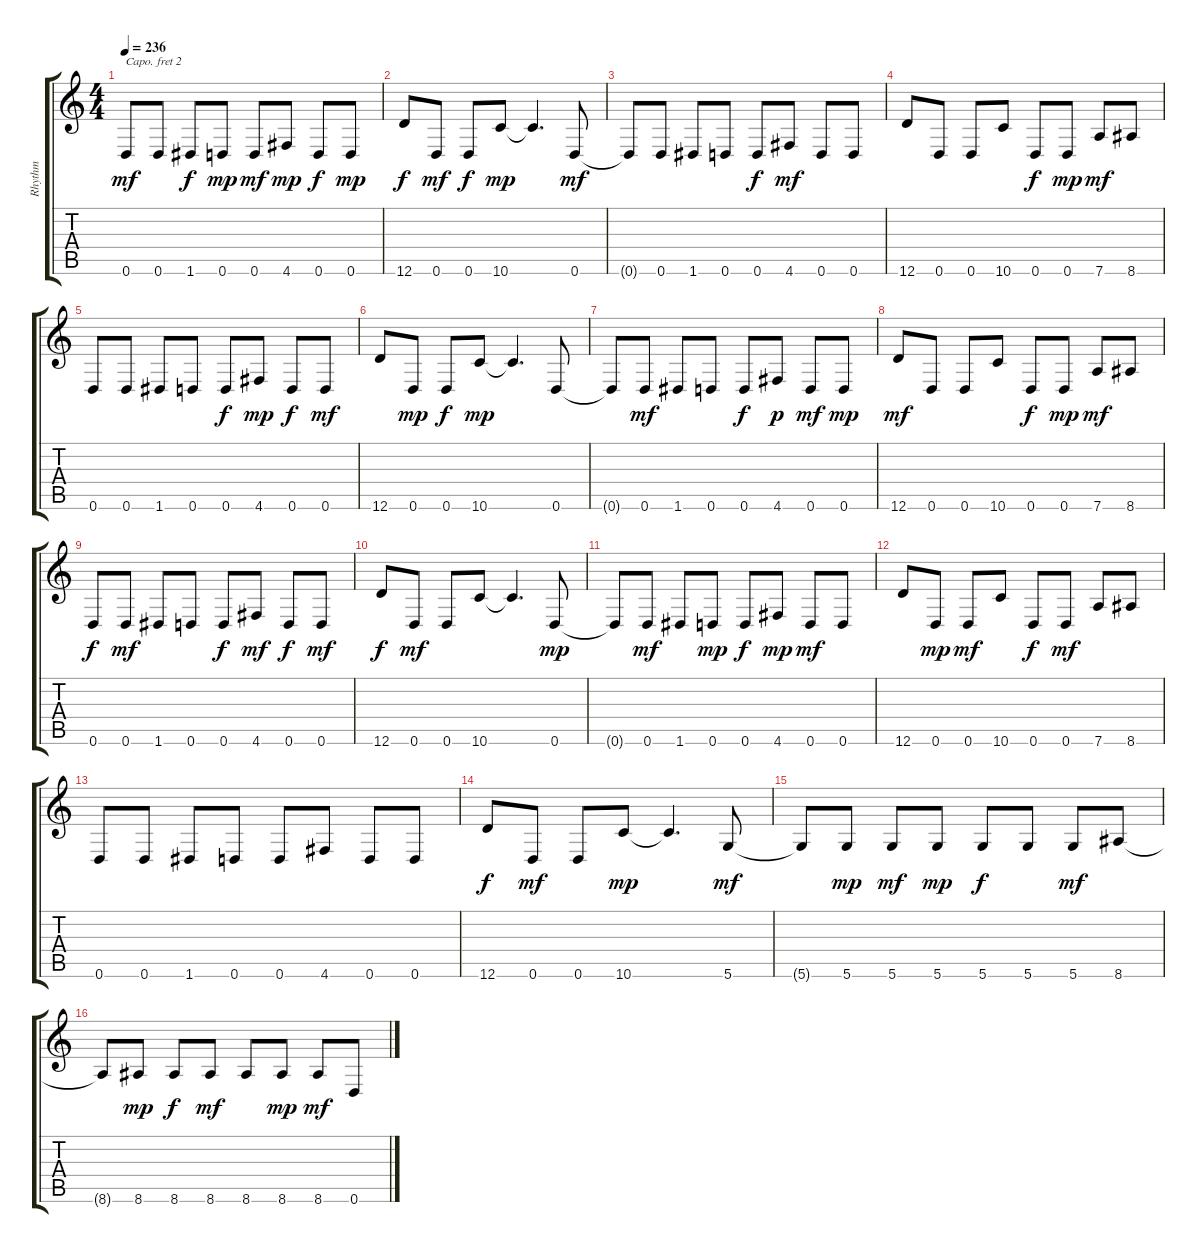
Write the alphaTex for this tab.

\track ("Rhythm" "Rhythm") {instrument distortionguitar}
\staff {score tabs}
\capo 2
\tuning (D4 A3 F3 C3 G2 C2) {hide}
\ts (4 4)
\tempo 236
\clef g2
\ks c
0.6.8{dy mf} 0.6.8 1.6.8{dy f} 0.6.8{dy mp} 0.6.8{dy mf} 4.6.8{dy mp} 0.6.8{dy f} 0.6.8{dy mp} |
12.6.8{dy f} 0.6.8{dy mf} 0.6.8{dy f} 10.6.8{dy mp} 10.6{t}.4{d} 0.6.8{dy mf} |
0.6{t}.8 0.6.8 1.6.8 0.6.8 0.6.8{dy f} 4.6.8{dy mf} 0.6.8 0.6.8 |
12.6.8 0.6.8 0.6.8 10.6.8 0.6.8{dy f} 0.6.8{dy mp} 7.6.8{dy mf} 8.6.8 |
0.6.8 0.6.8 1.6.8 0.6.8 0.6.8{dy f} 4.6.8{dy mp} 0.6.8{dy f} 0.6.8{dy mf} |
12.6.8 0.6.8{dy mp} 0.6.8{dy f} 10.6.8{dy mp} 10.6{t}.4{d} 0.6.8 |
0.6{t}.8 0.6.8{dy mf} 1.6.8 0.6.8 0.6.8{dy f} 4.6.8{dy p} 0.6.8{dy mf} 0.6.8{dy mp} |
12.6.8{dy mf} 0.6.8 0.6.8 10.6.8 0.6.8{dy f} 0.6.8{dy mp} 7.6.8{dy mf} 8.6.8 |
0.6.8{dy f} 0.6.8{dy mf} 1.6.8 0.6.8 0.6.8{dy f} 4.6.8{dy mf} 0.6.8{dy f} 0.6.8{dy mf} |
12.6.8{dy f} 0.6.8{dy mf} 0.6.8 10.6.8 10.6{t}.4{d} 0.6.8{dy mp} |
0.6{t}.8 0.6.8{dy mf} 1.6.8 0.6.8{dy mp} 0.6.8{dy f} 4.6.8{dy mp} 0.6.8{dy mf} 0.6.8 |
12.6.8 0.6.8{dy mp} 0.6.8{dy mf} 10.6.8 0.6.8{dy f} 0.6.8{dy mf} 7.6.8 8.6.8 |
0.6.8 0.6.8 1.6.8 0.6.8 0.6.8 4.6.8 0.6.8 0.6.8 |
12.6.8{dy f} 0.6.8{dy mf} 0.6.8 10.6.8{dy mp} 10.6{t}.4{d} 5.6.8{dy mf} |
5.6{t}.8 5.6.8{dy mp} 5.6.8{dy mf} 5.6.8{dy mp} 5.6.8{dy f} 5.6.8 5.6.8{dy mf} 8.6.8 |
8.6{t}.8 8.6.8{dy mp} 8.6.8{dy f} 8.6.8{dy mf} 8.6.8 8.6.8{dy mp} 8.6.8{dy mf} 0.6.8
